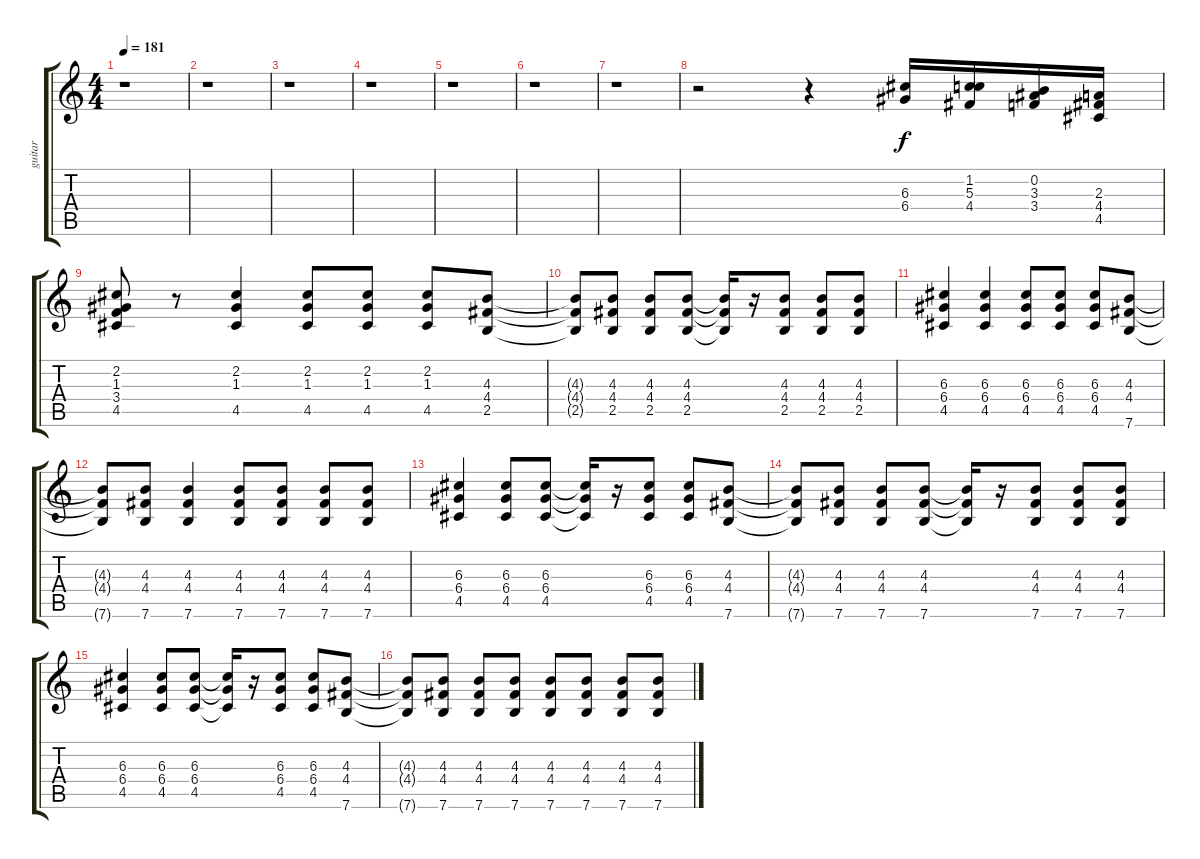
\track ("guitar" "guitar") {instrument distortionguitar}
\staff {score tabs}
\tuning (E4 B3 G3 D3 A2 E2) {hide}
\ts (4 4)
\tempo 181
\clef g2
\ks c
r.1{dy f} |
r.1 |
r.1 |
r.1 |
r.1 |
r.1 |
r.1 |
r.2 r.4 (6.3 6.4).16 (1.2 5.3 4.4).16 (0.2 3.3 3.4).16 (2.3 4.4 4.5).16 |
(2.2 1.3 3.4 4.5).8 r.8 (2.2 1.3 4.5).4 (2.2 1.3 4.5).8 (2.2 1.3 4.5).8 (2.2 1.3 4.5).8 (4.3 4.4 2.5).8 |
(4.3{t} 4.4{t} 2.5{t}).8 (4.3 4.4 2.5).8 (4.3 4.4 2.5).8 (4.3 4.4 2.5).8 (4.3{t} 4.4{t} 2.5{t}).16 r.16 (4.3 4.4 2.5).8 (4.3 4.4 2.5).8 (4.3 4.4 2.5).8 |
(6.3 6.4 4.5).4 (6.3 6.4 4.5).4 (6.3 6.4 4.5).8 (6.3 6.4 4.5).8 (6.3 6.4 4.5).8 (4.3 4.4 7.6).8 |
(4.3{t} 4.4{t} 7.6{t}).8 (4.3 4.4 7.6).8 (4.3 4.4 7.6).4 (4.3 4.4 7.6).8 (4.3 4.4 7.6).8 (4.3 4.4 7.6).8 (4.3 4.4 7.6).8 |
(6.3 6.4 4.5).4 (6.3 6.4 4.5).8 (6.3 6.4 4.5).8 (6.3{t} 6.4{t} 4.5{t}).16 r.16 (6.3 6.4 4.5).8 (6.3 6.4 4.5).8 (4.3 4.4 7.6).8 |
(4.3{t} 4.4{t} 7.6{t}).8 (4.3 4.4 7.6).8 (4.3 4.4 7.6).8 (4.3 4.4 7.6).8 (4.3{t} 4.4{t} 7.6{t}).16 r.16 (4.3 4.4 7.6).8 (4.3 4.4 7.6).8 (4.3 4.4 7.6).8 |
(6.3 6.4 4.5).4 (6.3 6.4 4.5).8 (6.3 6.4 4.5).8 (6.3{t} 6.4{t} 4.5{t}).16 r.16 (6.3 6.4 4.5).8 (6.3 6.4 4.5).8 (4.3 4.4 7.6).8 |
(4.3{t} 4.4{t} 7.6{t}).8 (4.3 4.4 7.6).8 (4.3 4.4 7.6).8 (4.3 4.4 7.6).8 (4.3 4.4 7.6).8 (4.3 4.4 7.6).8 (4.3 4.4 7.6).8 (4.3 4.4 7.6).8
